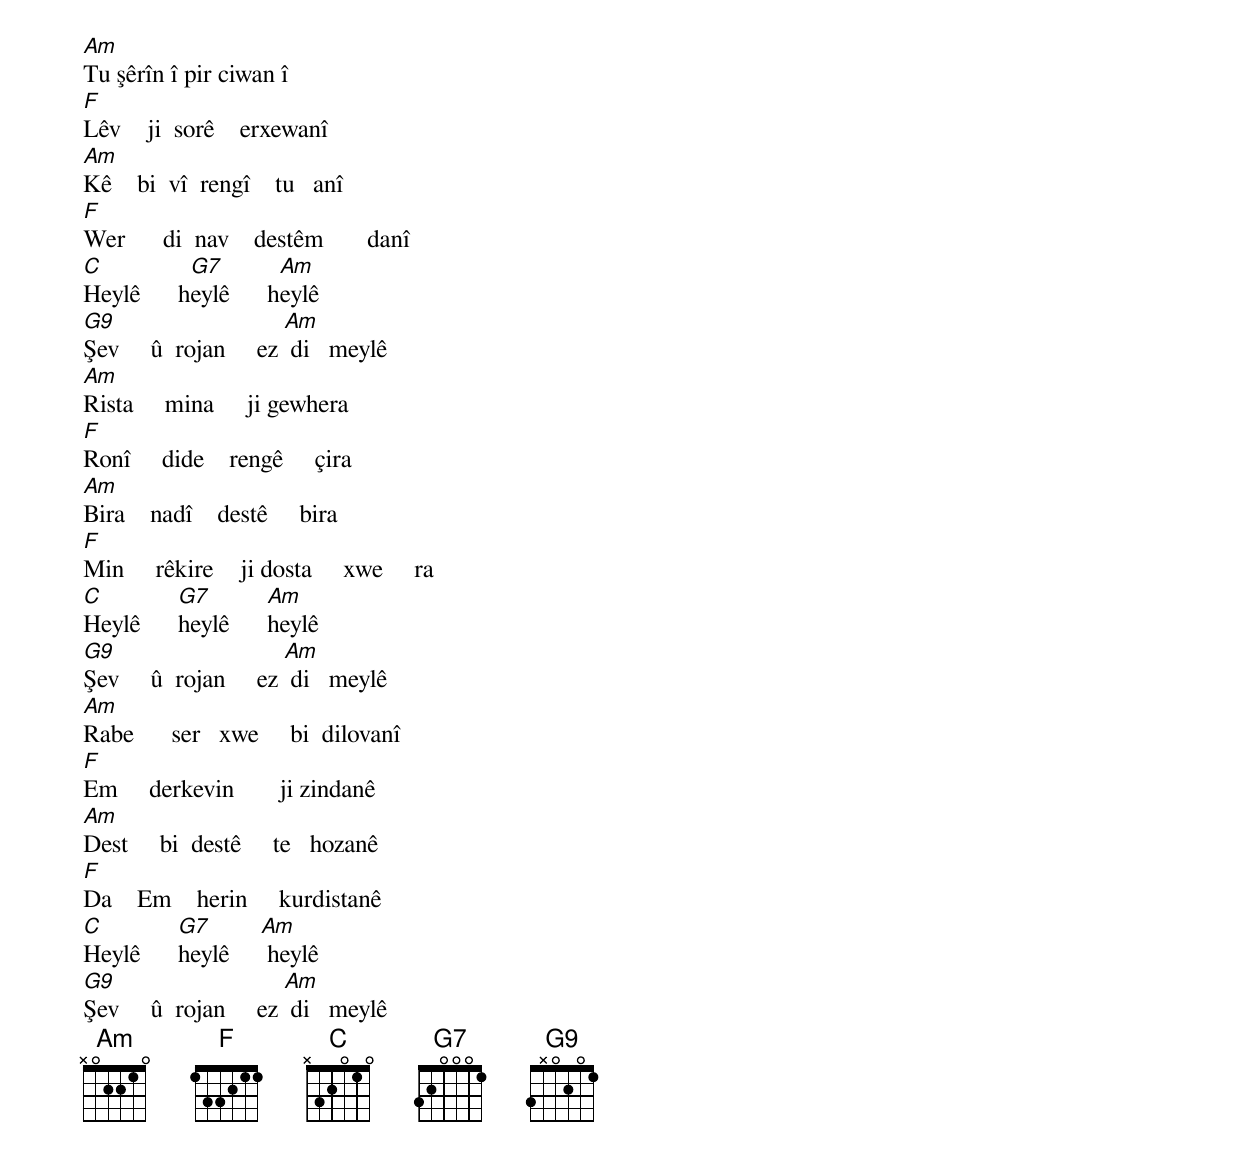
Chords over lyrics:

Am
Tu şêrîn î pir ciwan î
F
Lêv    ji  sorê    erxewanî
Am
Kê    bi  vî  rengî    tu   anî
F
Wer      di  nav    destêm       danî
C           G7         Am
Heylê      heylê      heylê
G9                      Am
Şev     û  rojan     ez  di   meylê
Am
Rista     mina     ji gewhera
F
Ronî     dide    rengê     çira
Am
Bira    nadî    destê     bira
F
Min     rêkire    ji dosta     xwe     ra
C          G7         Am
Heylê      heylê      heylê
G9                      Am
Şev     û  rojan     ez  di   meylê
Am
Rabe      ser   xwe     bi  dilovanî
F
Em     derkevin       ji zindanê
Am
Dest     bi  destê     te   hozanê
F
Da    Em    herin     kurdistanê
C          G7        Am
Heylê      heylê      heylê
G9                      Am
Şev     û  rojan     ez  di   meylê
